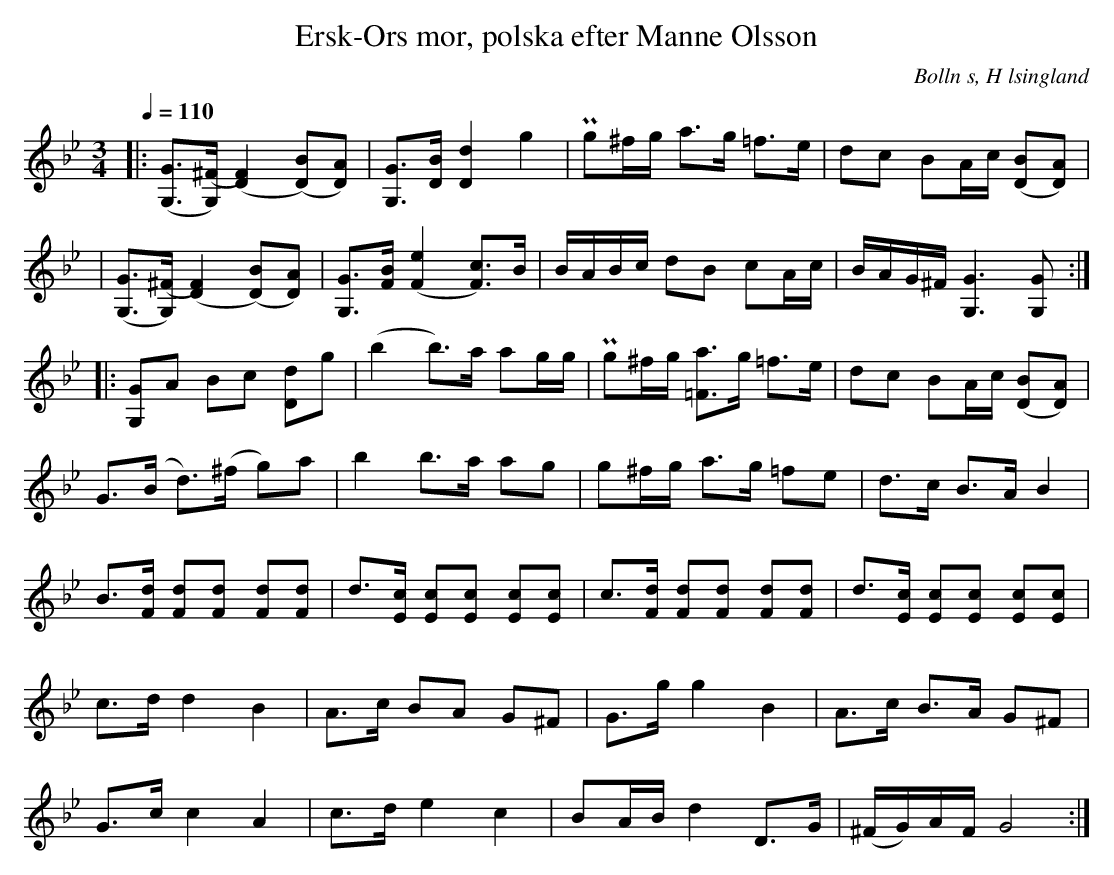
X:1
T: Ersk-Ors mor, polska efter Manne Olsson
O:Bolln s, H lsingland
Se YouTube-klipp
M:3/4
L:1/8
Q:1/4=110
K:Gm
|:[(G, G]>[G,) (^F] [F2) (D2] [(D) B][D) A]| [G, G]>[D B] [D2 d2] g2| Pg^f/g/ a>g =f>e | dc   BA/c/ [B (D][D) A]|
|[(G, G]>[G,) (^F] [F2) (D2] [(D) B][D) A]| [G, G]>[F B] [(F2 e2] [F) c]>B|B/A/B/c/  dB cA/c/  | B/A/G/^F/ [G,3 G3] [G, G] :|:
[G, G]A Bc [D d]g| (b2     b)>a ag/g/| Pg^f/g/  [=F a]>g =f>e | dc BA/c/ [(D B][D) A]|
G>(B   d>)(^f   g)a        | b2     b>a      ag         | g^f/g/ a>g =fe | d>c         B>A B2   |
B>[Fd] [Fd][Fd] [Fd][Fd] | d>[Ec] [Ec][Ec] [Ec][Ec] | \
c>[Fd] [Fd][Fd] [Fd][Fd] | d>[Ec] [Ec][Ec] [Ec][Ec] |
c>d    d2       B2           | A>c    BA       G^F       | G>g    g2 B2     | A>c         B>A G^F  |
G>c    c2       A2           | c>d    e2       c2        | BA/B/  d2 D>G   | (^F/G/)A/F/ G4      :|
